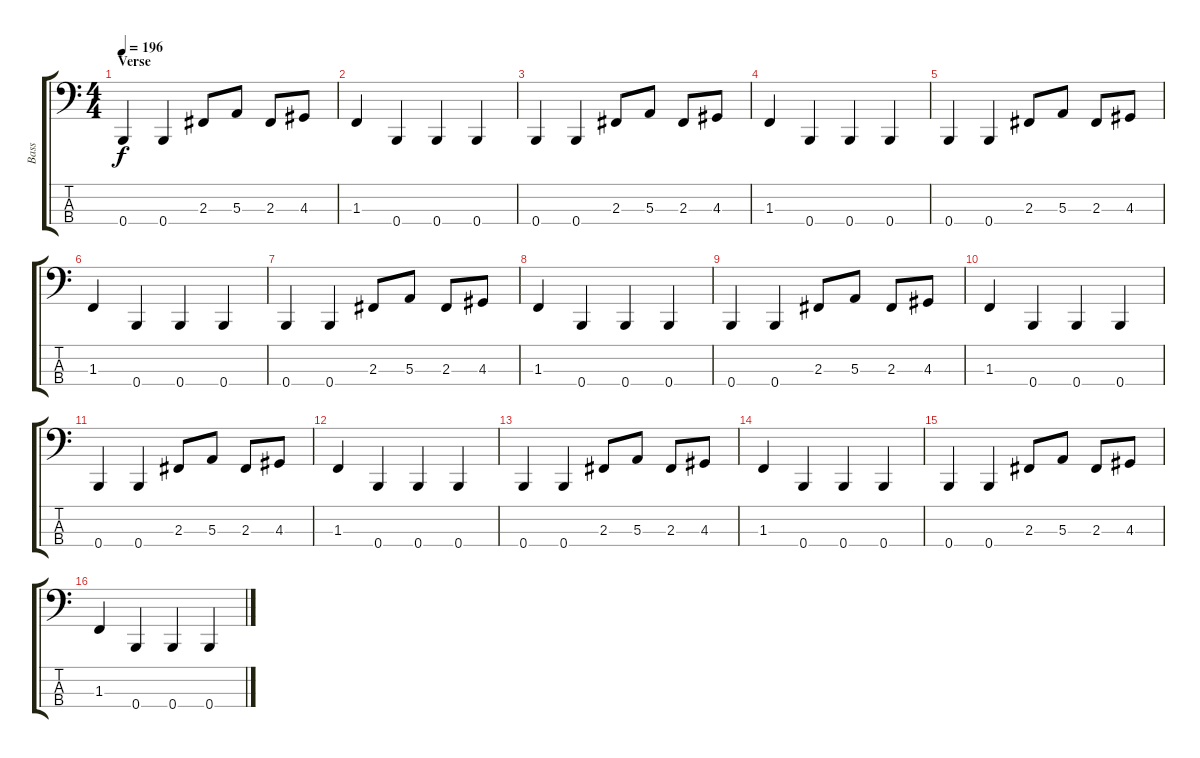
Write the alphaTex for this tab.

\track ("Bass" "Bass") {instrument electricbasspick}
\staff {score tabs}
\tuning (D2 A1 E1 B0) {hide}
\ts (4 4)
\section ("" "Verse")
\tempo 196
\clef f4
\ks c
0.4.4{dy f} 0.4.4 2.3.8 5.3.8 2.3.8 4.3.8 |
1.3.4 0.4.4 0.4.4 0.4.4 |
0.4.4 0.4.4 2.3.8 5.3.8 2.3.8 4.3.8 |
1.3.4 0.4.4 0.4.4 0.4.4 |
0.4.4 0.4.4 2.3.8 5.3.8 2.3.8 4.3.8 |
1.3.4 0.4.4 0.4.4 0.4.4 |
0.4.4 0.4.4 2.3.8 5.3.8 2.3.8 4.3.8 |
1.3.4 0.4.4 0.4.4 0.4.4 |
0.4.4 0.4.4 2.3.8 5.3.8 2.3.8 4.3.8 |
1.3.4 0.4.4 0.4.4 0.4.4 |
0.4.4 0.4.4 2.3.8 5.3.8 2.3.8 4.3.8 |
1.3.4 0.4.4 0.4.4 0.4.4 |
0.4.4 0.4.4 2.3.8 5.3.8 2.3.8 4.3.8 |
1.3.4 0.4.4 0.4.4 0.4.4 |
0.4.4 0.4.4 2.3.8 5.3.8 2.3.8 4.3.8 |
1.3.4 0.4.4 0.4.4 0.4.4
